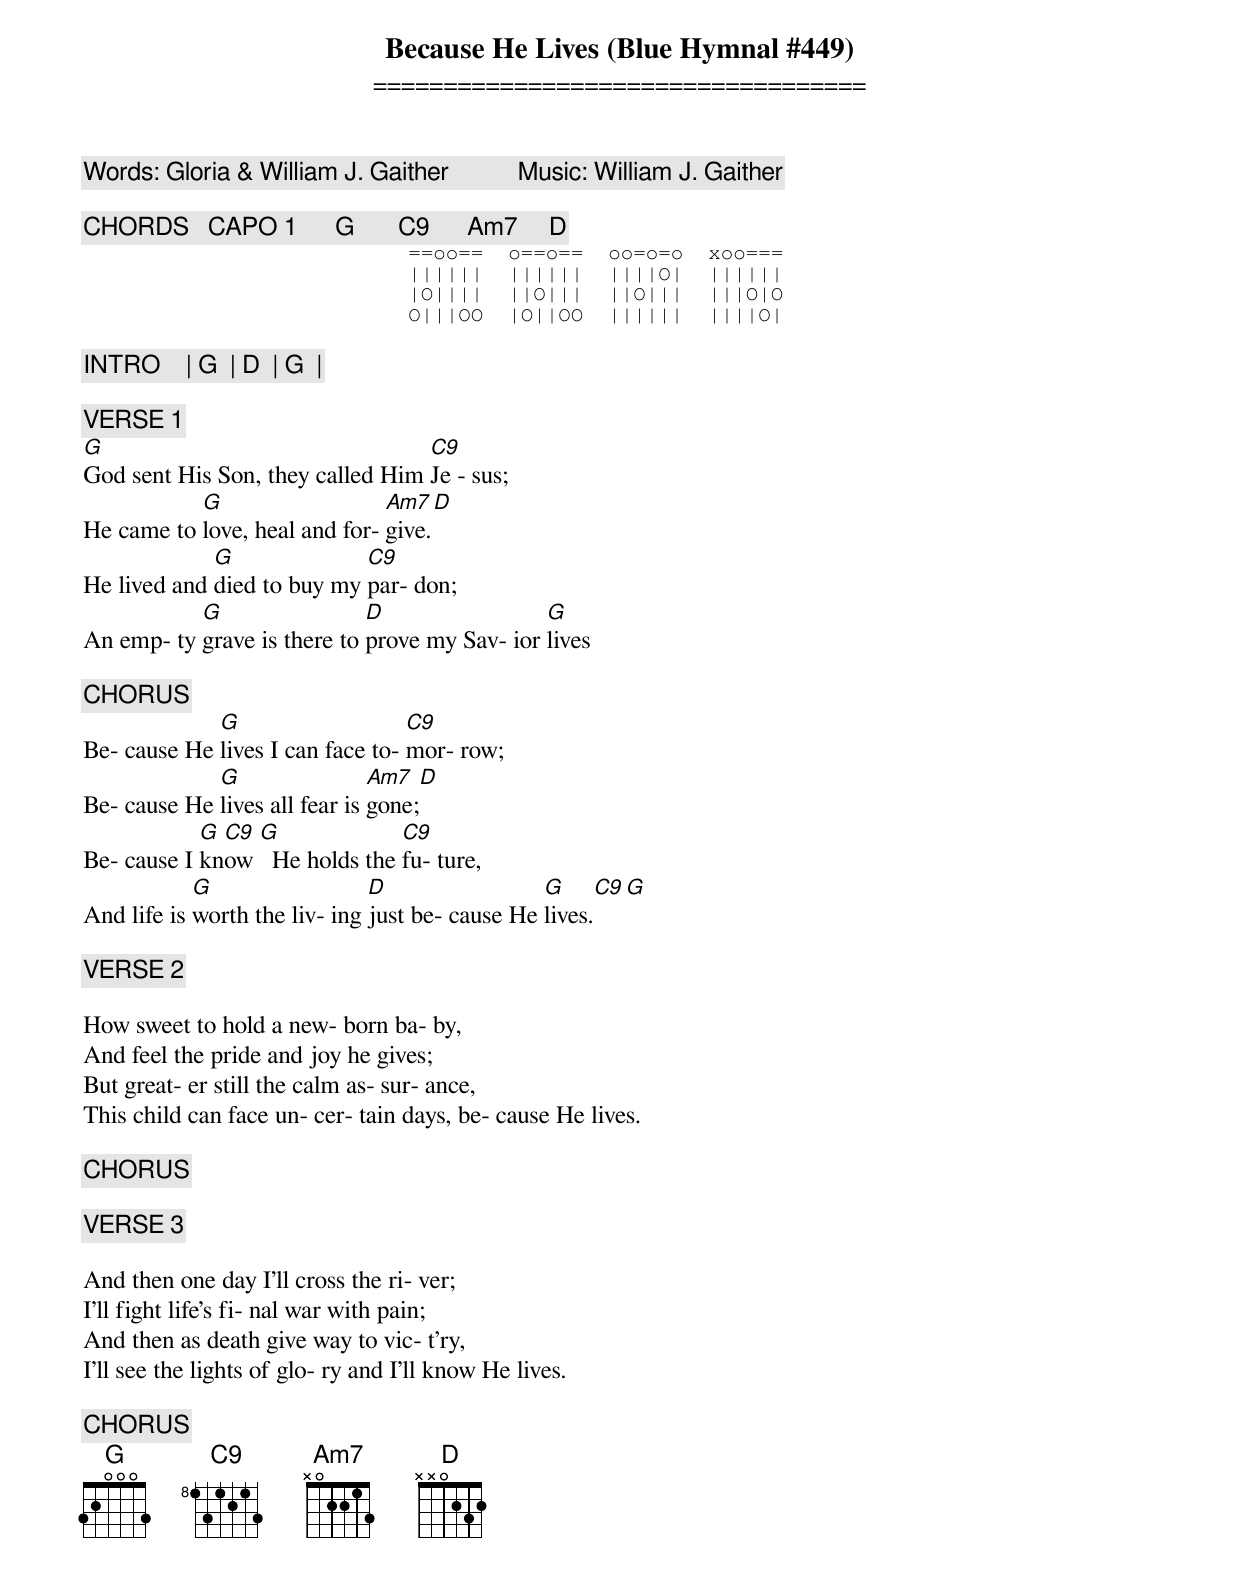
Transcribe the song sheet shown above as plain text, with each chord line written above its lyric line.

Because He Lives (Blue Hymnal #449)
===================================

Words: Gloria & William J. Gaither           Music: William J. Gaither

[ CHORDS ] [ CAPO 1 ]     G       C9      Am7     D
                          ==oo==  o==o==  oo=o=o  xoo===
                          ||||||  ||||||  ||||O|  ||||||
                          |O||||  ||O|||  ||O|||  |||O|O
                          O|||OO  |O||OO  ||||||  ||||O|

[ INTRO ]   | G  | D  | G  |

[ VERSE 1 ]
G                                 C9
God sent His Son, they called Him Je - sus;
           G                   Am7    D
He came to love, heal and for- give.
             G              C9
He lived and died to buy my par- don;
           G                 D                 G
An emp- ty grave is there to prove my Sav- ior lives

[ CHORUS ]
             G                    C9
Be- cause He lives I can face to- mor- row;
             G                 Am7    D
Be- cause He lives all fear is gone;
            G C9 G              C9
Be- cause I know   He holds the fu- ture,
            G                  D                 G      C9 G
And life is worth the liv- ing just be- cause He lives.

[ VERSE 2 ]

How sweet to hold a new- born ba- by,
And feel the pride and joy he gives;
But great- er still the calm as- sur- ance,
This child can face un- cer- tain days, be- cause He lives.

[ CHORUS ]

[ VERSE 3 ]

And then one day I'll cross the ri- ver;
I'll fight life's fi- nal war with pain;
And then as death give way to vic- t'ry,
I'll see the lights of glo- ry and I'll know He lives.

[ CHORUS ]
